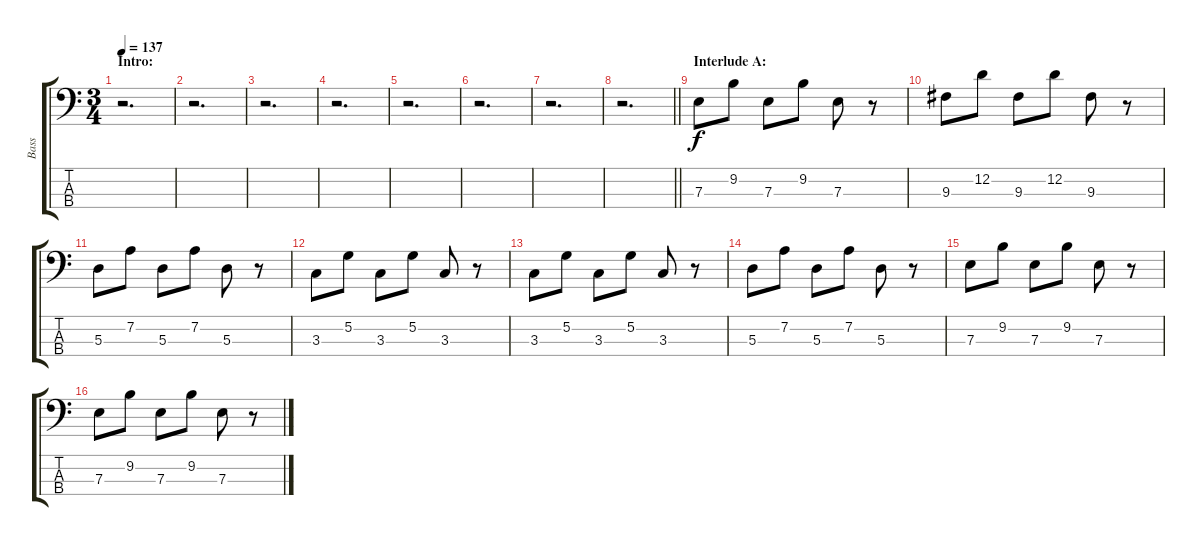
\track ("Bass" "Bass") {instrument electricbassfinger}
\staff {score tabs}
\tuning (G2 D2 A1 E1) {hide}
\ts (3 4)
\section ("" "Intro:")
\tempo 137
\clef f4
\ks c
r.2{d dy f instrument electricbassfinger} |
r.2{d} |
r.2{d} |
r.2{d} |
r.2{d} |
r.2{d} |
r.2{d} |
\barLineRight lightlight
r.2{d} |
\section ("" "Interlude A:")
7.3.8 9.2.8 7.3.8 9.2.8 7.3.8 r.8 |
9.3.8 12.2.8 9.3.8 12.2.8 9.3.8 r.8 |
5.3.8 7.2.8 5.3.8 7.2.8 5.3.8 r.8 |
3.3.8 5.2.8 3.3.8 5.2.8 3.3.8 r.8 |
3.3.8 5.2.8 3.3.8 5.2.8 3.3.8 r.8 |
5.3.8 7.2.8 5.3.8 7.2.8 5.3.8 r.8 |
7.3.8 9.2.8 7.3.8 9.2.8 7.3.8 r.8 |
7.3.8 9.2.8 7.3.8 9.2.8 7.3.8 r.8
